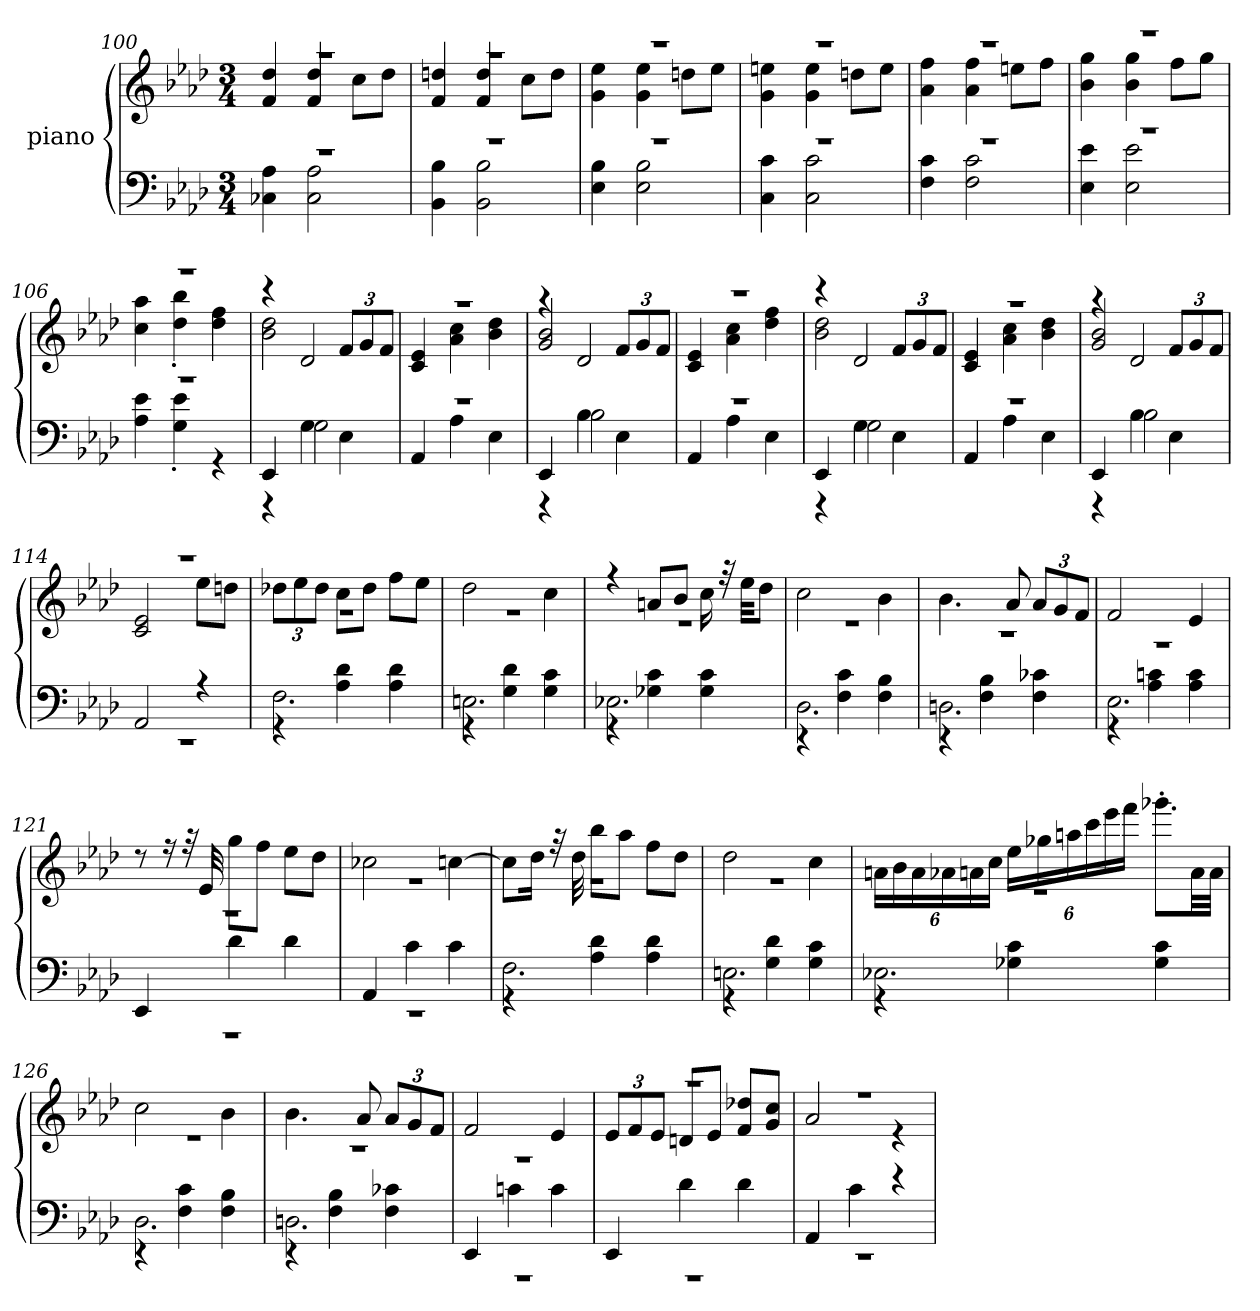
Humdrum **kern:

**kern	**kern
*part2	*part1
*staff2	*staff1
*I"piano	*I"piano
*clefF4	*clefG2
*k[b-e-a-d-]	*k[b-e-a-d-]
*M3/4	*M3/4
=100	=100
*^	*^
2.r	4C-X\ 4A-\	2.r	4f/ 4dd-/
.	2C-\ 2A-\	.	4f/ 4dd-/
.	.	.	8cc\L
.	.	.	8dd-\J
=101	=101	=101	=101
2.r	4BB-\ 4B-\	2.r	4f/ 4ddn/
.	2BB-\ 2B-\	.	4f/ 4dd/
.	.	.	8cc\L
.	.	.	8dd\J
=102	=102	=102	=102
2.r	4E-\ 4B-\	2.r	4g\ 4ee-\
.	2E-\ 2B-\	.	4g\ 4ee-\
.	.	.	8ddn\L
.	.	.	8ee-\J
=103	=103	=103	=103
2.r	4C\ 4c\	2.r	4g\ 4een\
.	2C\ 2c\	.	4g\ 4ee\
.	.	.	8ddn\L
.	.	.	8ee\J
=104	=104	=104	=104
2.r	4F\ 4c\	2.r	4a-\ 4ff\
.	2F\ 2c\	.	4a-\ 4ff\
.	.	.	8een\L
.	.	.	8ff\J
=105	=105	=105	=105
2.r	4E-\ 4e-\	2.r	4b-\ 4gg\
.	2E-\ 2e-\	.	4b-\ 4gg\
.	.	.	8ff\L
.	.	.	8gg\J
=106	=106	=106	=106
2.r	4A-\ 4e-\	2.r	4cc\ 4aa-\
.	4G\'> 4e-\'>	.	4dd-\'> 4bb-\'>
.	4r	.	4dd-\ 4ff\
=107	=107	=107	=107
4EE-/	4r	4r	2b-\ 2dd-\
4G\	2G\	2d-/	.
4E-\	.	.	12f/L
.	.	.	12g/
.	.	.	12f/J
=108	=108	=108	=108
2.r	4AA-/	2.r	4c/ 4e-/
.	4A-\	.	4a-\ 4cc\
.	4E-\	.	4b-\ 4dd-\
=109	=109	=109	=109
4EE-/	4r	4r	2g/ 2b-/
4B-\	2B-\	2d-/	.
4E-\	.	.	12f/L
.	.	.	12g/
.	.	.	12f/J
=110	=110	=110	=110
2.r	4AA-/	2.r	4c/ 4e-/
.	4A-\	.	4a-\ 4cc\
.	4E-\	.	4dd-\ 4ff\
=111	=111	=111	=111
4EE-/	4r	4r	2b-\ 2dd-\
4G\	2G\	2d-/	.
4E-\	.	.	12f/L
.	.	.	12g/
.	.	.	12f/J
=112	=112	=112	=112
2.r	4AA-/	2.r	4c/ 4e-/
.	4A-\	.	4a-\ 4cc\
.	4E-\	.	4b-\ 4dd-\
=113	=113	=113	=113
4EE-/	4r	4r	2g/ 2b-/
4B-\	2B-\	2d-/	.
4E-\	.	.	12f/L
.	.	.	12g/
.	.	.	12f/J
=114	=114	=114	=114
2AA-/	2.r	2.r	2c/ 2e-/
4r	.	.	8ee-\L
.	.	.	8ddn\J
=115	=115	=115	=115
2.F\	4r	12dd-X\L	2.r
.	.	12ee-\	.
.	.	12dd-\J	.
.	4A-\ 4d-\	8cc\L	.
.	.	8dd-\J	.
.	4A-\ 4d-\	8ff\L	.
.	.	8ee-\J	.
=116	=116	=116	=116
2.En\	4r	2dd-\	2.r
.	4G\ 4d-\	.	.
.	4G\ 4c\	4cc\	.
=117	=117	=117	=117
2.E-X\	4r	4r	2.r
.	4G-X\ 4c\	8an/L	.
.	.	8b-/J	.
.	4G-\ 4c\	16cc\	.
.	.	32r	.
.	.	32ee-\KKL	.
.	.	8dd-\J	.
=118	=118	=118	=118
2.D-\	4r	2cc\	2.r
.	4F\ 4c\	.	.
.	4F\ 4B-\	4b-\	.
=119	=119	=119	=119
2.Dn\	4r	4.b-\	2.r
.	4F\ 4B-\	.	.
.	.	8a-/	.
.	4F\ 4c-X\	12a-/L	.
.	.	12g/	.
.	.	12f/J	.
=120	=120	=120	=120
2.E-\	4r	2f/	2.r
.	4A-\ 4cn\	.	.
.	4A-\ 4c\	4e-/	.
=121	=121	=121	=121
4EE-/	2.r	8r	2.r
.	.	16r	.
.	.	32r	.
.	.	32e-/	.
4d-\	.	8gg\L	.
.	.	8ff\J	.
4d-\	.	8ee-\L	.
.	.	8dd-\J	.
=122	=122	=122	=122
4AA-/	2.r	2cc-X\	2.r
4c\	.	.	.
4c\	.	[4ccn\	.
=123	=123	=123	=123
2.F\	4r	8cc\L]	2.r
.	.	16dd-\Jk	.
.	.	32r	.
.	.	32dd-\	.
.	4A-\ 4d-\	8bb-\L	.
.	.	8aa-\J	.
.	4A-\ 4d-\	8ff\L	.
.	.	8dd-\J	.
=124	=124	=124	=124
2.En\	4r	2dd-\	2.r
.	4G\ 4d-\	.	.
.	4G\ 4c\	4cc\	.
=125	=125	=125	=125
2.E-X\	4r	24an\LL	2.r
.	.	24b-\	.
.	.	24a\	.
.	.	24a-X\	.
.	.	24an\	.
.	.	24cc\JJ	.
.	4G-X\ 4c\	24ee-\LL	.
.	.	24gg-X\	.
.	.	24aan\	.
.	.	24ccc\	.
.	.	24eee-\	.
.	.	24fff\JJ	.
.	4G-\ 4c\	8.ggg-'>\L	.
.	.	32a\LL	.
.	.	32a\JJJ	.
=126	=126	=126	=126
2.D-\	4r	2cc\	2.r
.	4F\ 4c\	.	.
.	4F\ 4B-\	4b-\	.
=127	=127	=127	=127
2.Dn\	4r	4.b-\	2.r
.	4F\ 4B-\	.	.
.	.	8a-/	.
.	4F\ 4c-X\	12a-/L	.
.	.	12g/	.
.	.	12f/J	.
=128	=128	=128	=128
4EE-/	2.r	2f/	2.r
4cn\	.	.	.
4c\	.	4e-/	.
=129	=129	=129	=129
4EE-/	2.r	2.r	12e-/L
.	.	.	12f/
.	.	.	12e-/J
4d-\	.	.	8dn/L
.	.	.	8e-/J
4d-\	.	.	8f/ 8dd-X/L
.	.	.	8g/ 8cc/J
=130	=130	=130	=130
4AA-/	2.r	2.r	2a-/
4c\	.	.	.
4r	.	.	4r
*v	*v	*	*
*	*v	*v
=	=
*-	*-
